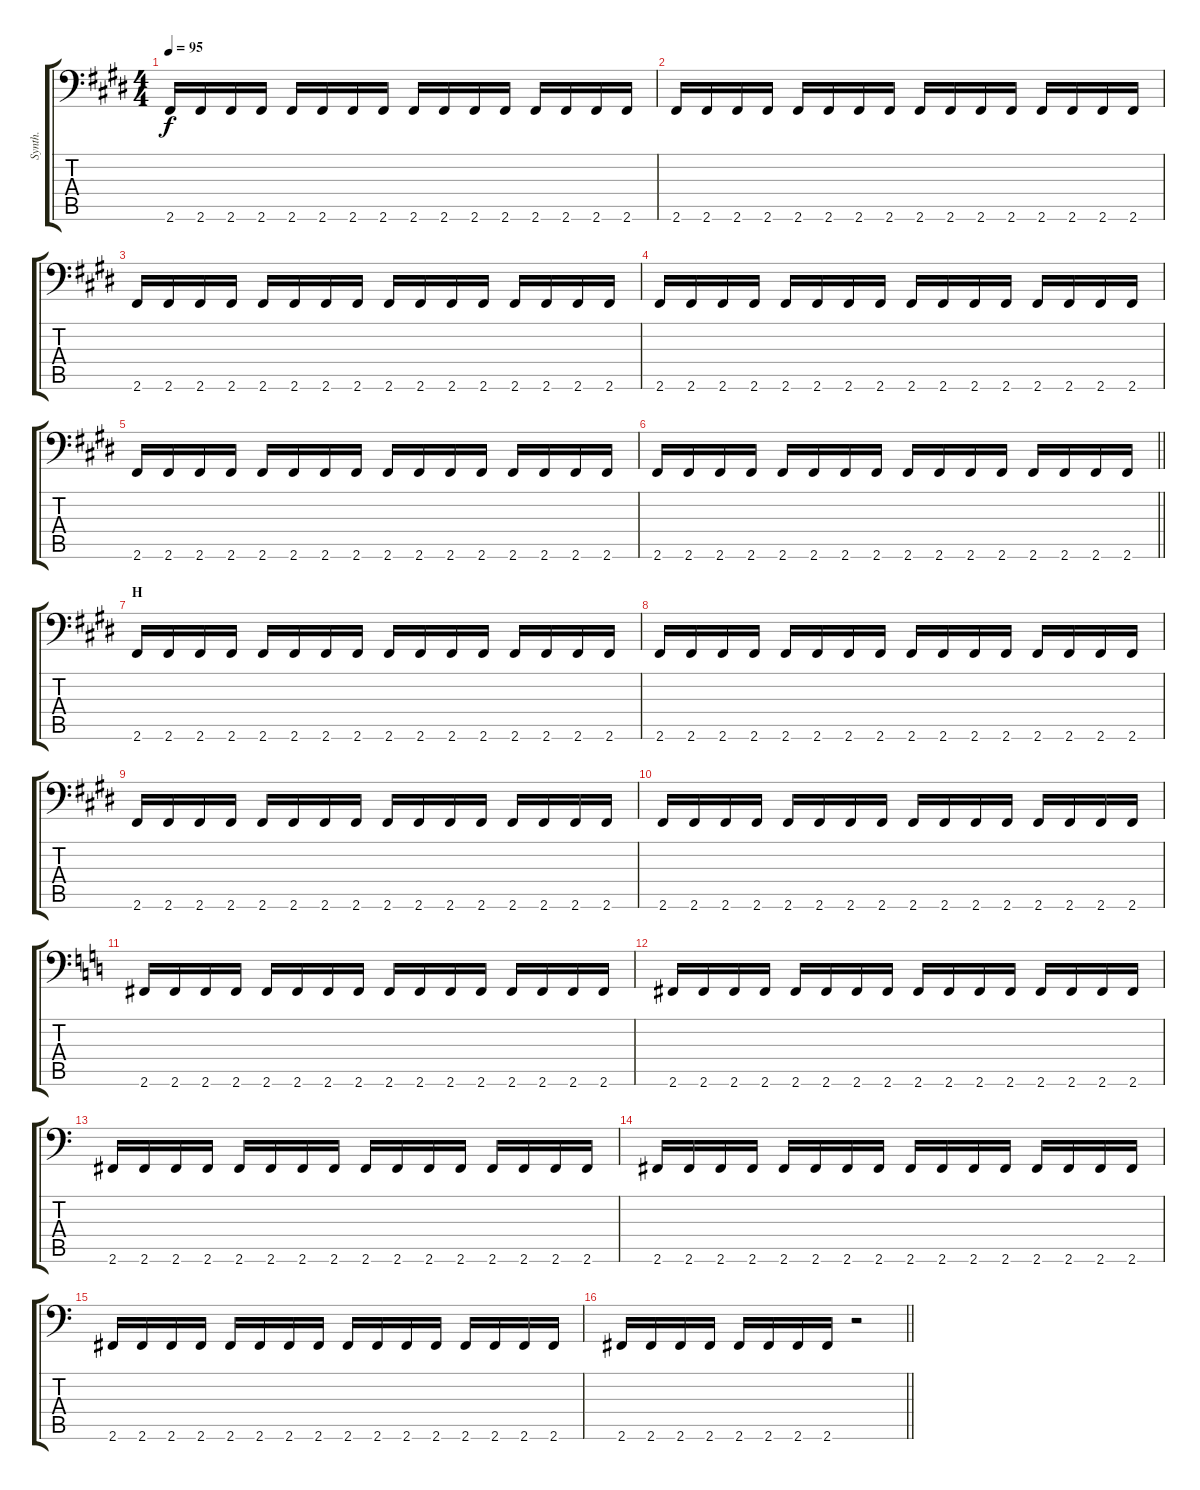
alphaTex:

\track ("Synth." "Synth.") {instrument electricguitarmuted}
\staff {score tabs}
\tuning (E3 B2 G2 D2 A1 E1) {hide}
\ts (4 4)
\tempo 95
\clef f4
\ks e
2.6.16{dy f} 2.6.16 2.6.16 2.6.16 2.6.16 2.6.16 2.6.16 2.6.16 2.6.16 2.6.16 2.6.16 2.6.16 2.6.16 2.6.16 2.6.16 2.6.16 |
2.6.16 2.6.16 2.6.16 2.6.16 2.6.16 2.6.16 2.6.16 2.6.16 2.6.16 2.6.16 2.6.16 2.6.16 2.6.16 2.6.16 2.6.16 2.6.16 |
2.6.16 2.6.16 2.6.16 2.6.16 2.6.16 2.6.16 2.6.16 2.6.16 2.6.16 2.6.16 2.6.16 2.6.16 2.6.16 2.6.16 2.6.16 2.6.16 |
2.6.16 2.6.16 2.6.16 2.6.16 2.6.16 2.6.16 2.6.16 2.6.16 2.6.16 2.6.16 2.6.16 2.6.16 2.6.16 2.6.16 2.6.16 2.6.16 |
2.6.16 2.6.16 2.6.16 2.6.16 2.6.16 2.6.16 2.6.16 2.6.16 2.6.16 2.6.16 2.6.16 2.6.16 2.6.16 2.6.16 2.6.16 2.6.16 |
\barLineRight lightlight
2.6.16 2.6.16 2.6.16 2.6.16 2.6.16 2.6.16 2.6.16 2.6.16 2.6.16 2.6.16 2.6.16 2.6.16 2.6.16 2.6.16 2.6.16 2.6.16 |
\section ("" "H")
2.6.16 2.6.16 2.6.16 2.6.16 2.6.16 2.6.16 2.6.16 2.6.16 2.6.16 2.6.16 2.6.16 2.6.16 2.6.16 2.6.16 2.6.16 2.6.16 |
2.6.16 2.6.16 2.6.16 2.6.16 2.6.16 2.6.16 2.6.16 2.6.16 2.6.16 2.6.16 2.6.16 2.6.16 2.6.16 2.6.16 2.6.16 2.6.16 |
2.6.16 2.6.16 2.6.16 2.6.16 2.6.16 2.6.16 2.6.16 2.6.16 2.6.16 2.6.16 2.6.16 2.6.16 2.6.16 2.6.16 2.6.16 2.6.16 |
2.6.16 2.6.16 2.6.16 2.6.16 2.6.16 2.6.16 2.6.16 2.6.16 2.6.16 2.6.16 2.6.16 2.6.16 2.6.16 2.6.16 2.6.16 2.6.16 |
\ks c
2.6.16 2.6.16 2.6.16 2.6.16 2.6.16 2.6.16 2.6.16 2.6.16 2.6.16 2.6.16 2.6.16 2.6.16 2.6.16 2.6.16 2.6.16 2.6.16 |
2.6.16 2.6.16 2.6.16 2.6.16 2.6.16 2.6.16 2.6.16 2.6.16 2.6.16 2.6.16 2.6.16 2.6.16 2.6.16 2.6.16 2.6.16 2.6.16 |
2.6.16 2.6.16 2.6.16 2.6.16 2.6.16 2.6.16 2.6.16 2.6.16 2.6.16 2.6.16 2.6.16 2.6.16 2.6.16 2.6.16 2.6.16 2.6.16 |
2.6.16 2.6.16 2.6.16 2.6.16 2.6.16 2.6.16 2.6.16 2.6.16 2.6.16 2.6.16 2.6.16 2.6.16 2.6.16 2.6.16 2.6.16 2.6.16 |
2.6.16 2.6.16 2.6.16 2.6.16 2.6.16 2.6.16 2.6.16 2.6.16 2.6.16 2.6.16 2.6.16 2.6.16 2.6.16 2.6.16 2.6.16 2.6.16 |
\barLineRight lightlight
2.6.16 2.6.16 2.6.16 2.6.16 2.6.16 2.6.16 2.6.16 2.6.16 r.2
